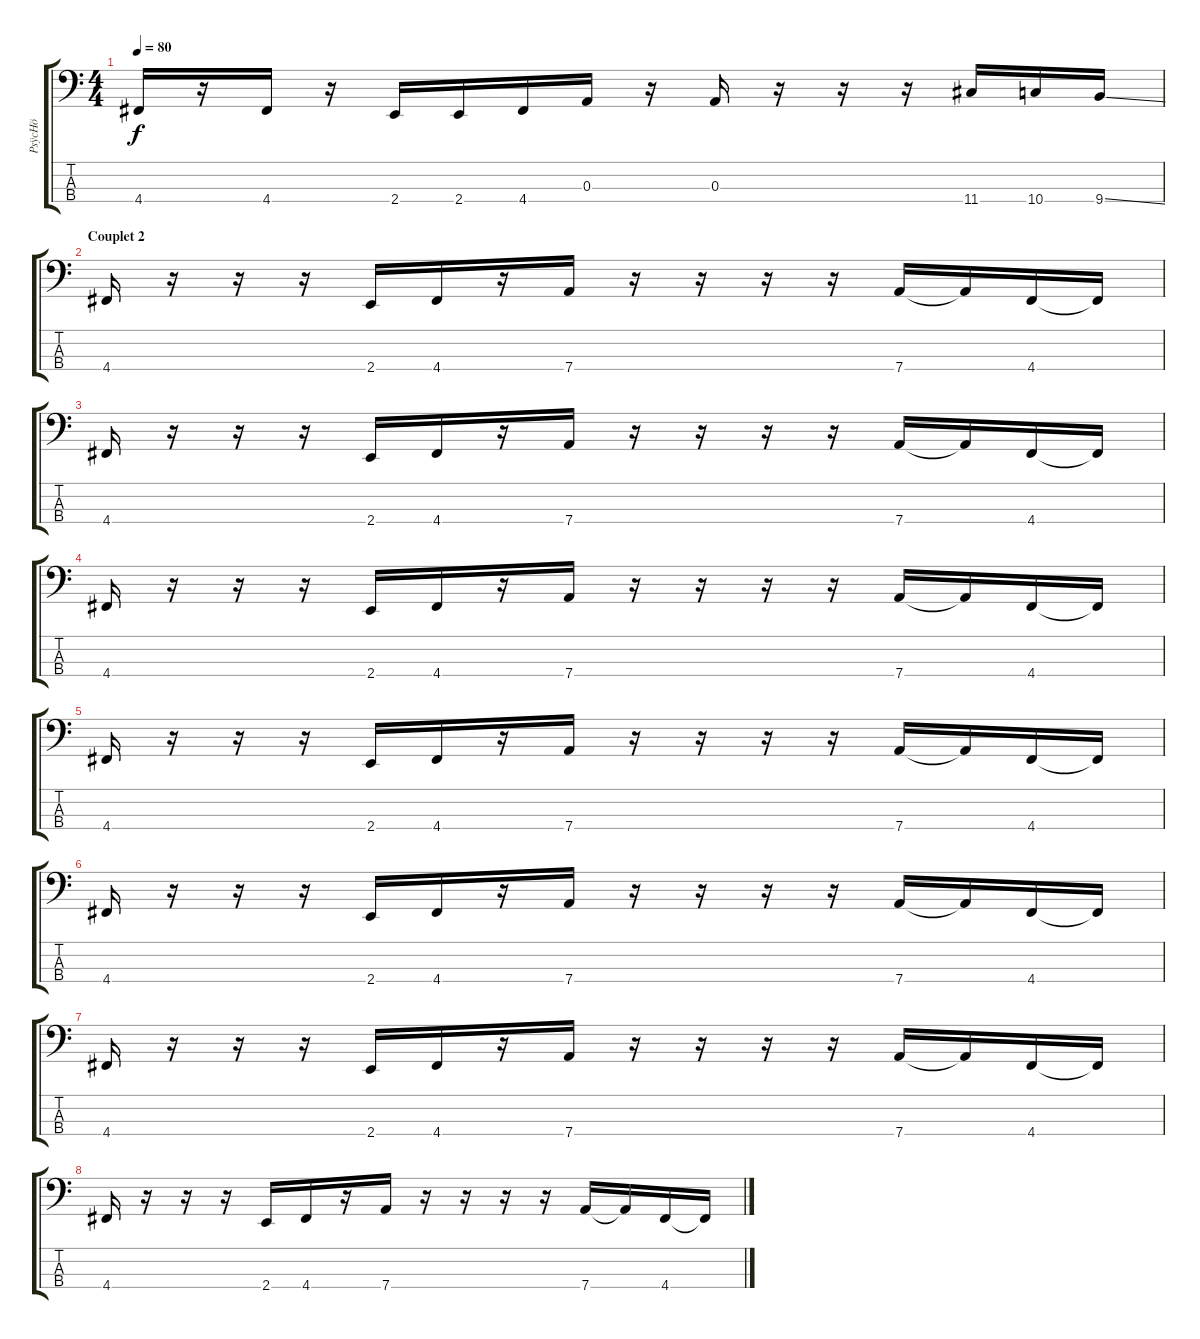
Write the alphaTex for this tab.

\track ("PsÿcHö" "PsÿcHö") {instrument slapbass1}
\staff {score tabs}
\tuning (G2 D2 A1 D1) {hide}
\ts (4 4)
\tempo 80
\clef f4
\ks c
4.4.16{dy f} r.16 4.4.16 r.16 2.4.16 2.4.16 4.4.16 0.3.16 r.16 0.3.16 r.16 r.16 r.16 11.4.16 10.4.16 9.4{ss}.16 |
\section ("" "Couplet 2")
4.4.16 r.16 r.16 r.16 2.4.16 4.4.16 r.16 7.4.16 r.16 r.16 r.16 r.16 7.4.16 7.4{t}.16 4.4.16 4.4{t}.16 |
4.4.16 r.16 r.16 r.16 2.4.16 4.4.16 r.16 7.4.16 r.16 r.16 r.16 r.16 7.4.16 7.4{t}.16 4.4.16 4.4{t}.16 |
4.4.16 r.16 r.16 r.16 2.4.16 4.4.16 r.16 7.4.16 r.16 r.16 r.16 r.16 7.4.16 7.4{t}.16 4.4.16 4.4{t}.16 |
4.4.16 r.16 r.16 r.16 2.4.16 4.4.16 r.16 7.4.16 r.16 r.16 r.16 r.16 7.4.16 7.4{t}.16 4.4.16 4.4{t}.16 |
4.4.16 r.16 r.16 r.16 2.4.16 4.4.16 r.16 7.4.16 r.16 r.16 r.16 r.16 7.4.16 7.4{t}.16 4.4.16 4.4{t}.16 |
4.4.16 r.16 r.16 r.16 2.4.16 4.4.16 r.16 7.4.16 r.16 r.16 r.16 r.16 7.4.16 7.4{t}.16 4.4.16 4.4{t}.16 |
4.4.16 r.16 r.16 r.16 2.4.16 4.4.16 r.16 7.4.16 r.16 r.16 r.16 r.16 7.4.16 7.4{t}.16 4.4.16 4.4{t}.16
